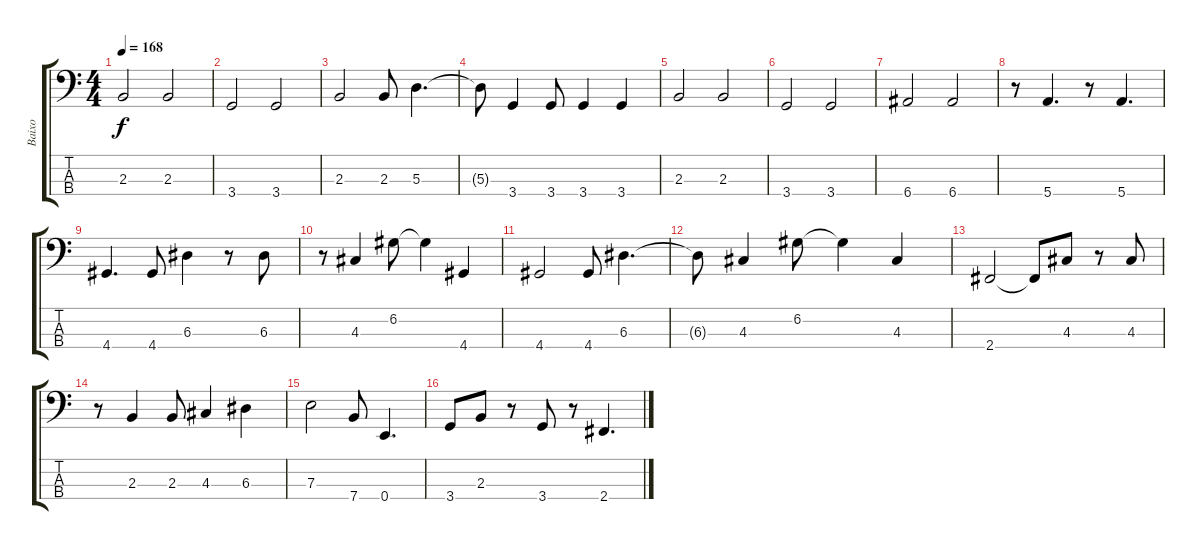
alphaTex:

\track ("Baixo" "Baixo") {instrument acousticbass}
\staff {score tabs}
\tuning (G2 D2 A1 E1) {hide}
\ts (4 4)
\tempo 168
\clef f4
\ks c
2.3.2{dy f} 2.3.2 |
3.4.2 3.4.2 |
2.3.2 2.3.8 5.3.4{d} |
5.3{t}.8 3.4.4 3.4.8 3.4.4 3.4.4 |
2.3.2 2.3.2 |
3.4.2 3.4.2 |
6.4.2 6.4.2 |
r.8 5.4.4{d} r.8 5.4.4{d} |
4.4.4{d} 4.4.8 6.3.4 r.8 6.3.8 |
r.8 4.3.4 6.2.8 6.2{t}.4 4.4.4 |
4.4.2 4.4.8 6.3.4{d} |
6.3{t}.8 4.3.4 6.2.8 6.2{t}.4 4.3.4 |
2.4.2 2.4{t}.8 4.3.8 r.8 4.3.8 |
r.8 2.3.4 2.3.8 4.3.4 6.3.4 |
7.3.2 7.4.8 0.4.4{d} |
3.4.8 2.3.8 r.8 3.4.8 r.8 2.4.4{d}
